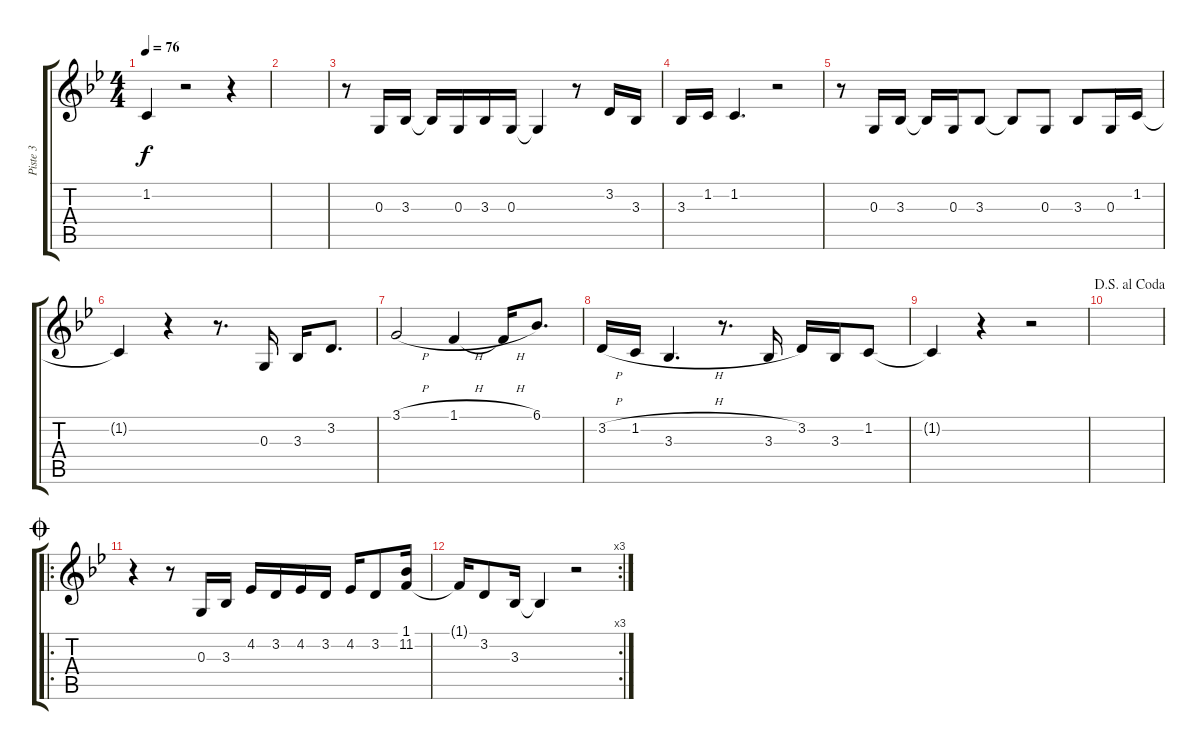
\track ("Piste 3" "Piste 3") {instrument clarinet}
\staff {score tabs}
\tuning (E4 B3 G3 D3 A2 E2) {hide}
\ts (4 4)
\tempo 76
\clef g2
\ks bb
1.2{t}.4{dy f} r.2 r.4 |
|
r.8 0.3.16 3.3.16 3.3{t}.16 0.3.16 3.3.16 0.3.16 0.3{t}.4 r.8 3.2.16 3.3.16 |
3.3.16 1.2.16 1.2.4{d} r.2 |
r.8 0.3.16 3.3.16 3.3{t}.16 0.3.16 3.3.8 3.3{t}.8 0.3.8 3.3.8 0.3.16 1.2.16 |
1.2{t}.4 r.4 r.8{d} 0.3.16 3.3.16 3.2.8{d} |
3.1{h}.2 1.1{h}.4 1.1{h t}.16 6.1.8{d} |
3.2{h}.16 1.2{h}.16 3.3.4{d} r.8{d} 3.3.16 3.2.16 3.3.16 1.2.8 |
1.2{t}.4 r.4 r.2 |
\jump dalsegnoalcoda
|
\ro
\jump coda
r.4 r.8 0.3.16 3.3.16 4.2.16 3.2.16 4.2.16 3.2.16 4.2.16 3.2.8 (1.1 11.2).16 |
\rc 3
1.1{t}.16 3.2.8 3.3.16 3.3{t}.4 r.2
